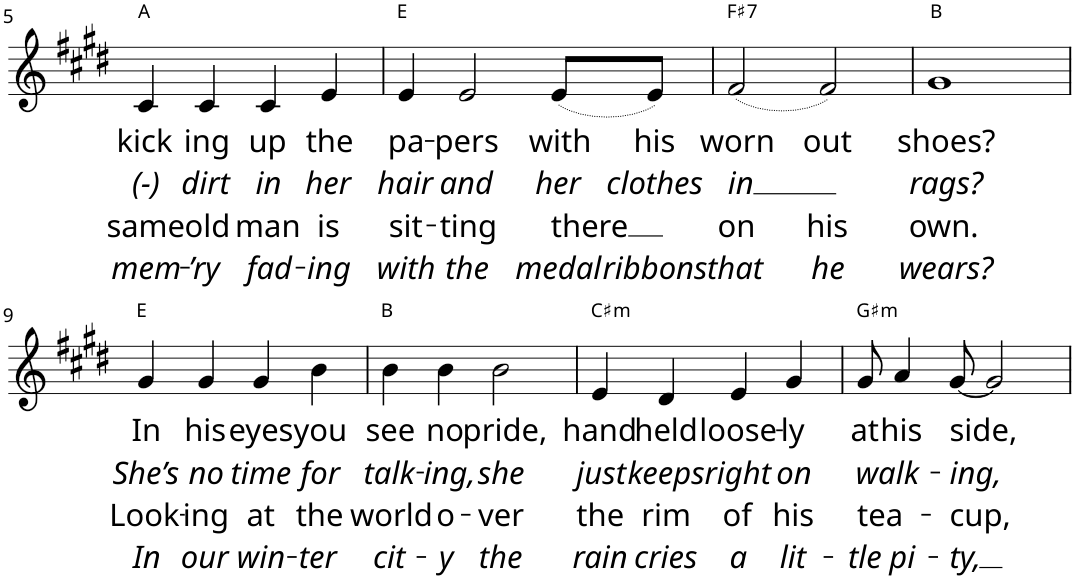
**kern	**text	**text	**text	**text	**harte
*part1	*part1	*part1	*part1	*part1	*part1
*staff1	*staff1	*staff1	*staff1	*staff1	*
*I"Electric Piano	*	*	*	*	*
*I'E.Pno	*	*	*	*	*
!!LO:PB:g=z
*clefG2	*	*	*	*	*
*k[f#c#g#d#]	*	*	*	*	*
*E:	*	*	*	*	*
*M4/4	*	*	*	*	*
=5	=5	=5	=5	=5	=5
!	!LO:LY:b	!LO:LY:b	!LO:LY:b	!LO:LY:b	!
4c#/	kick	(-)	same	mem-	A:maj
!	!LO:LY:b	!LO:LY:b	!LO:LY:b	!LO:LY:b	!
4c#/	-ing	dirt	old	-’ry	.
!	!LO:LY:b	!LO:LY:b	!LO:LY:b	!LO:LY:b	!
4c#/	up	in	man	fad-	.
!	!LO:LY:b	!LO:LY:b	!LO:LY:b	!LO:LY:b	!
4e/	the	her	is	-ing	.
=6	=6	=6	=6	=6	=6
!	!LO:LY:b	!LO:LY:b	!LO:LY:b	!LO:LY:b	!
4e/	pa-	hair	sit-	with	E:maj
!	!LO:LY:b	!LO:LY:b	!LO:LY:b	!LO:LY:b	!
2e/	-pers	and	ting	the	.
!	!LO:LY:b	!LO:LY:b	!LO:LY:b	!LO:LY:b	!
(8e/L	with	her	there	medal	.
!	!LO:LY:b	!LO:LY:b	!	!LO:LY:b	!
8e/J)	his	clothes	.	ribbons	.
=7	=7	=7	=7	=7	=7
!	!LO:LY:b	!LO:LY:b	!LO:LY:b	!LO:LY:b	!LO:H:kt=7
(2f#/	worn	in	on	that	F#:7
!	!LO:LY:b	!	!LO:LY:b	!LO:LY:b	!
2f#/)	out	.	his	he	.
=8	=8	=8	=8	=8	=8
!	!LO:LY:b	!LO:LY:b	!LO:LY:b	!LO:LY:b	!
1g#	shoes?	rags?	own.	wears?	B:maj
!!LO:LB:g=z
=9	=9	=9	=9	=9	=9
!	!LO:LY:b	!LO:LY:b	!LO:LY:b	!LO:LY:b	!
4g#/	In	She’s	Look-	In	E:maj
!	!LO:LY:b	!LO:LY:b	!LO:LY:b	!LO:LY:b	!
4g#/	his	no	-ing	our	.
!	!LO:LY:b	!LO:LY:b	!LO:LY:b	!LO:LY:b	!
4g#/	eyes	time	at	win-	.
!	!LO:LY:b	!LO:LY:b	!LO:LY:b	!LO:LY:b	!
4b\	you	for	the	-ter	.
=10	=10	=10	=10	=10	=10
!	!LO:LY:b	!LO:LY:b	!LO:LY:b	!LO:LY:b	!
4b\	see	talk-	world	cit-	B:maj
!	!LO:LY:b	!LO:LY:b	!LO:LY:b	!LO:LY:b	!
4b\	no	-ing,	o-	-y	.
!	!LO:LY:b	!LO:LY:b	!LO:LY:b	!LO:LY:b	!
2b\	pride,	she	-ver	the	.
=11	=11	=11	=11	=11	=11
!	!LO:LY:b	!LO:LY:b	!LO:LY:b	!LO:LY:b	!LO:H:kt=m
4e/	hand	just	the	rain	C#:min
!	!LO:LY:b	!LO:LY:b	!LO:LY:b	!LO:LY:b	!
4d#/	held	keeps	rim	cries	.
!	!LO:LY:b	!LO:LY:b	!LO:LY:b	!LO:LY:b	!
4e/	loose-	right	of	a	.
!	!LO:LY:b	!LO:LY:b	!LO:LY:b	!LO:LY:b	!
4g#/	-ly	on	his	lit-	.
=12	=12	=12	=12	=12	=12
!	!LO:LY:b	!LO:LY:b	!LO:LY:b	!LO:LY:b	!LO:H:kt=m
8g#/	at	walk-	tea-	-tle	G#:min
!	!LO:LY:b	!	!	!LO:LY:b	!
4a/	his	.	.	pi-	.
!	!LO:LY:b	!LO:LY:b	!LO:LY:b	!LO:LY:b	!
[8g#/	side,	-ing,	-cup,	-ty,	.
2g#/]	.	.	.	.	.
=	=	=	=	=	=
*-	*-	*-	*-	*-	*-
